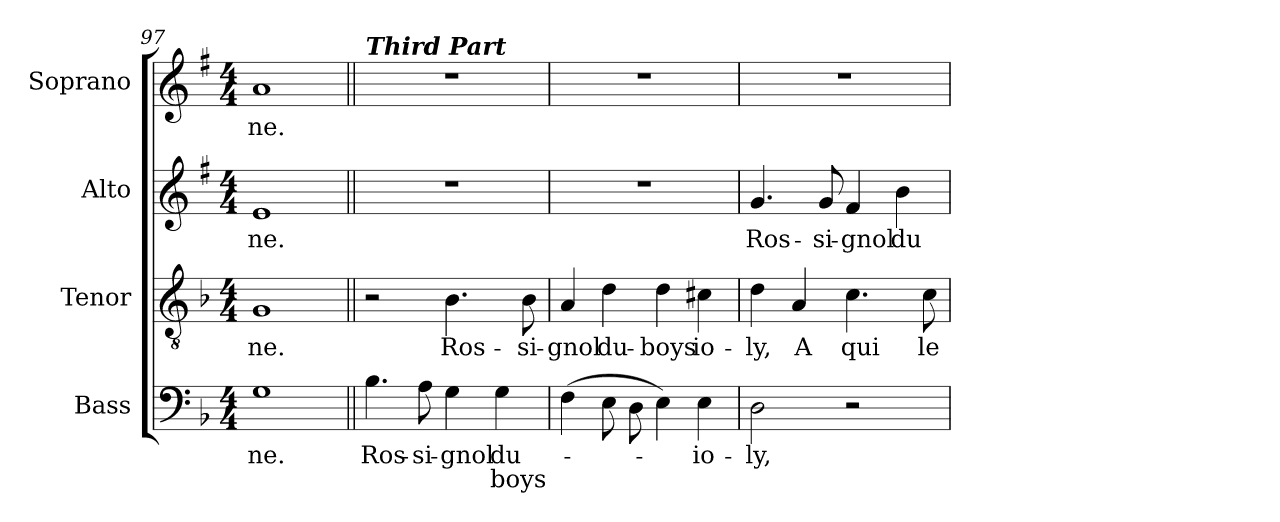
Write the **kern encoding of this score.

**kern	**text	**text	**kern	**text	**kern	**text	**kern	**text
*part4	*part4	*part4	*part3	*part3	*part2	*part2	*part1	*part1
*staff4	*staff4	*staff4	*staff3	*staff3	*staff2	*staff2	*staff1	*staff1
*I"Bass	*	*	*I"Tenor	*	*I"Alto	*	*I"Soprano	*
*I'Bass	*	*	*I'Tenor	*	*I'Alto	*	*I'Soprano	*
*clefF4	*	*	*clefGv2	*	*clefG2	*	*clefG2	*
*	*	*	*	*	*ITrd1c2	*	*ITrd1c2	*
*k[b-]	*	*	*k[b-]	*	*k[b-]	*	*k[b-]	*
*d:	*	*	*d:	*	*d:	*	*d:	*
*M4/4	*	*	*M4/4	*	*M4/4	*	*M4/4	*
=97	=97	=97	=97	=97	=97	=97	=97	=97
!	!LO:LY:b:color=#000000	!	!	!	!	!	!	!
!	!	!	!	!LO:LY:b:color=#000000	!	!	!	!
!	!	!	!	!	!	!LO:LY:b:color=#000000	!	!
!	!	!	!	!	!	!	!	!LO:LY:b:color=#000000
1Gi	-ne.	.	1Gi	-ne.	1di	-ne.	1gi	-ne.
!!LO:PB:g=z
=98||	=98||	=98||	=98||	=98||	=98||	=98||	=98||	=98||
!	!	!	!	!	!	!	!LO:TX:a:Bi:t=Third Part	!
!	!LO:LY:b:color=#000000	!	!	!	!	!	!	!
4.B-i\	Ros-	.	2r	.	1r	.	1r	.
!	!LO:LY:b:color=#000000	!	!	!	!	!	!	!
8Ai\	-si-	.	.	.	.	.	.	.
!	!LO:LY:b:color=#000000	!	!	!	!	!	!	!
!	!	!	!	!LO:LY:b:color=#000000	!	!	!	!
4Gi\	-gnol	.	4.B-i\	Ros-	.	.	.	.
!	!LO:LY:b:color=#000000	!LO:LY:b:color=#000000	!	!	!	!	!	!
4Gi\	du-	-boys	.	.	.	.	.	.
!	!	!	!	!LO:LY:b:color=#000000	!	!	!	!
.	.	.	8B-i\	-si-	.	.	.	.
=99	=99	=99	=99	=99	=99	=99	=99	=99
!	!	!	!	!LO:LY:b:color=#000000	!	!	!	!
(4Fi\	.	.	4Ai/	-gnol	1r	.	1r	.
!	!	!	!	!LO:LY:b:color=#000000	!	!	!	!
8Ei\	.	.	4di\	du-	.	.	.	.
8Di\	.	.	.	.	.	.	.	.
!	!	!	!	!LO:LY:b:color=#000000	!	!	!	!
4Ei\)	.	.	4di\	-boys	.	.	.	.
!	!LO:LY:b:color=#000000	!	!	!	!	!	!	!
!	!	!	!	!LO:LY:b:color=#000000	!	!	!	!
4Ei\	io-	.	4c#Xi\	io-	.	.	.	.
=100	=100	=100	=100	=100	=100	=100	=100	=100
!	!LO:LY:b:color=#000000	!	!	!	!	!	!	!
!	!	!	!	!LO:LY:b:color=#000000	!	!	!	!
!	!	!	!	!	!	!LO:LY:b:color=#000000	!	!
2Di\	-ly,	.	4di\	-ly,	4.fi/	Ros-	1r	.
!	!	!	!	!LO:LY:b:color=#000000	!	!	!	!
.	.	.	4Ai/	A	.	.	.	.
!	!	!	!	!	!	!LO:LY:b:color=#000000	!	!
.	.	.	.	.	8fi/	-si-	.	.
!	!	!	!	!LO:LY:b:color=#000000	!	!	!	!
!	!	!	!	!	!	!LO:LY:b:color=#000000	!	!
2r	.	.	4.ci\	qui	4ei/	-gnol	.	.
!	!	!	!	!	!	!LO:LY:b:color=#000000	!	!
.	.	.	.	.	4ai\	du-	.	.
!	!	!	!	!LO:LY:b:color=#000000	!	!	!	!
.	.	.	8ci\	le	.	.	.	.
=	=	=	=	=	=	=	=	=
*-	*-	*-	*-	*-	*-	*-	*-	*-
